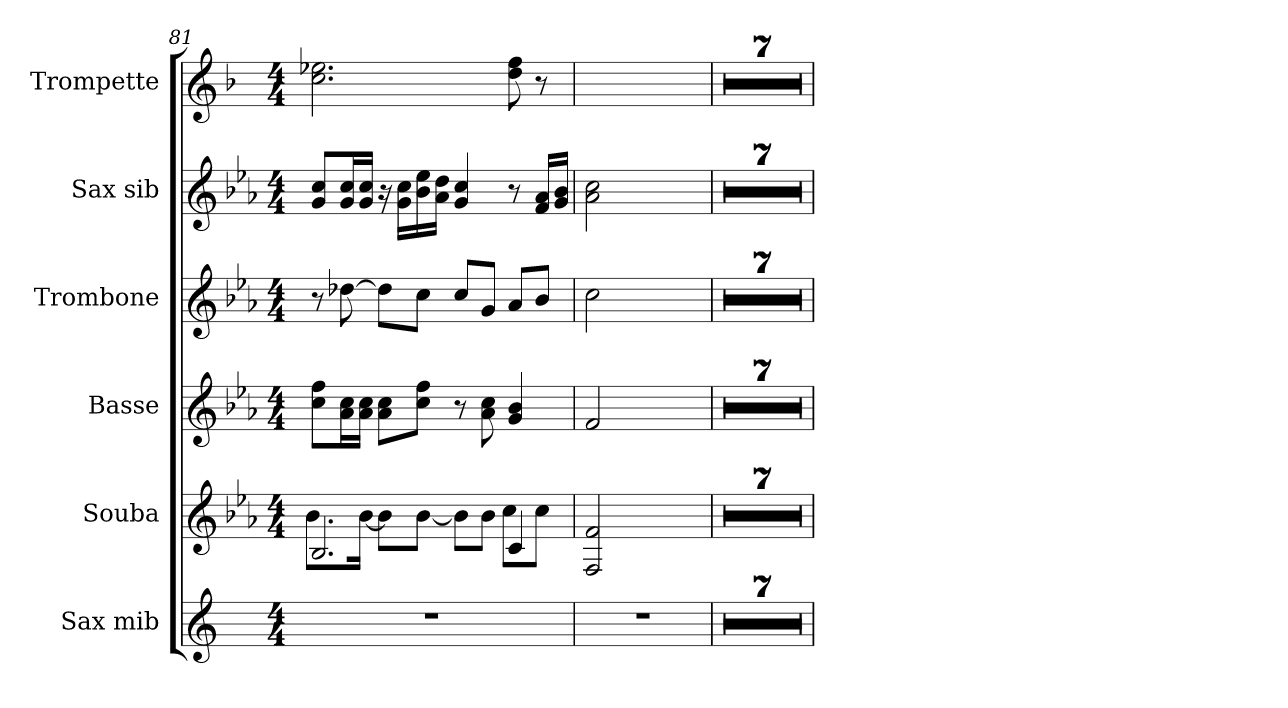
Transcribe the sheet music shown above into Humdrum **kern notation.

**kern	**kern	**kern	**kern	**kern	**kern
*part6	*part5	*part4	*part3	*part2	*part1
*staff6	*staff5	*staff4	*staff3	*staff2	*staff1
*I"Sax mib	*I"Souba	*I"Basse	*I"Trombone	*I"Sax sib	*I"Trompette
*I'Sax mib	*I'Souba	*I'Basse	*I'Trombone	*I'Sax sib	*I'Trompette
*clefG2	*clefG2	*clefG2	*clefG2	*clefG2	*clefG2
*ITrd8c14	*ITrd15c26	*ITrd8c14	*ITrd8c14	*ITrd8c14	*ITrd1c2
*	*k[b-e-a-]	*k[b-e-a-]	*k[b-e-a-]	*k[b-e-a-]	*k[b-e-a-]
*M4/4	*M4/4	*M4/4	*M4/4	*M4/4	*M4/4
=81	=81	=81	=81	=81	=81
*	*^	*	*	*	*
1r	2.BBB-	8.BB-L	8c 8fL	8r	8G 8cL	2.b- 2.dd-X
.	.	.	16A- 16cL	[8d-X	16G 16cL	.
.	.	[16BB-Jk	16A- 16cJJ	.	16G 16cJJ	.
.	.	8BB-L]	8A- 8cL	8d-L]	16r	.
.	.	.	.	.	16G 16cLL	.
.	.	[8BB-J	8c 8fJ	8cJ	16B- 16e-	.
.	.	.	.	.	16A- 16dJJ	.
.	.	8BB-L]	8r	8cL	4G 4c	.
.	.	8BB-J	8A- 8c	8GJ	.	.
.	4CC	8CL	4G 4B-	8A-L	8r	8cc 8ee-
.	.	8CJ	.	8B-J	16F 16A-LL	8r
.	.	.	.	.	16G 16B-JJ	.
*	*v	*v	*	*	*	*
=	=	=	=	=	=
1r	2FFF 2FF	2F	2c	2A- 2c	1ryy
.	2ryy	2ryy	2ryy	2ryy	.
=	=	=	=	=	=
1r	1ryy	1ryy	1ryy	1ryy	1ryy
=	=	=	=	=	=
1r	1ryy	1ryy	1ryy	1ryy	1ryy
=	=	=	=	=	=
1r	1ryy	1ryy	1ryy	1ryy	1ryy
=	=	=	=	=	=
1r	1ryy	1ryy	1ryy	1ryy	1ryy
=	=	=	=	=	=
1r	1ryy	1ryy	1ryy	1ryy	1ryy
=	=	=	=	=	=
1r	1ryy	1ryy	1ryy	1ryy	1ryy
=	=	=	=	=	=
1r	1ryy	1ryy	1ryy	1ryy	1ryy
=	=	=	=	=	=
*-	*-	*-	*-	*-	*-
